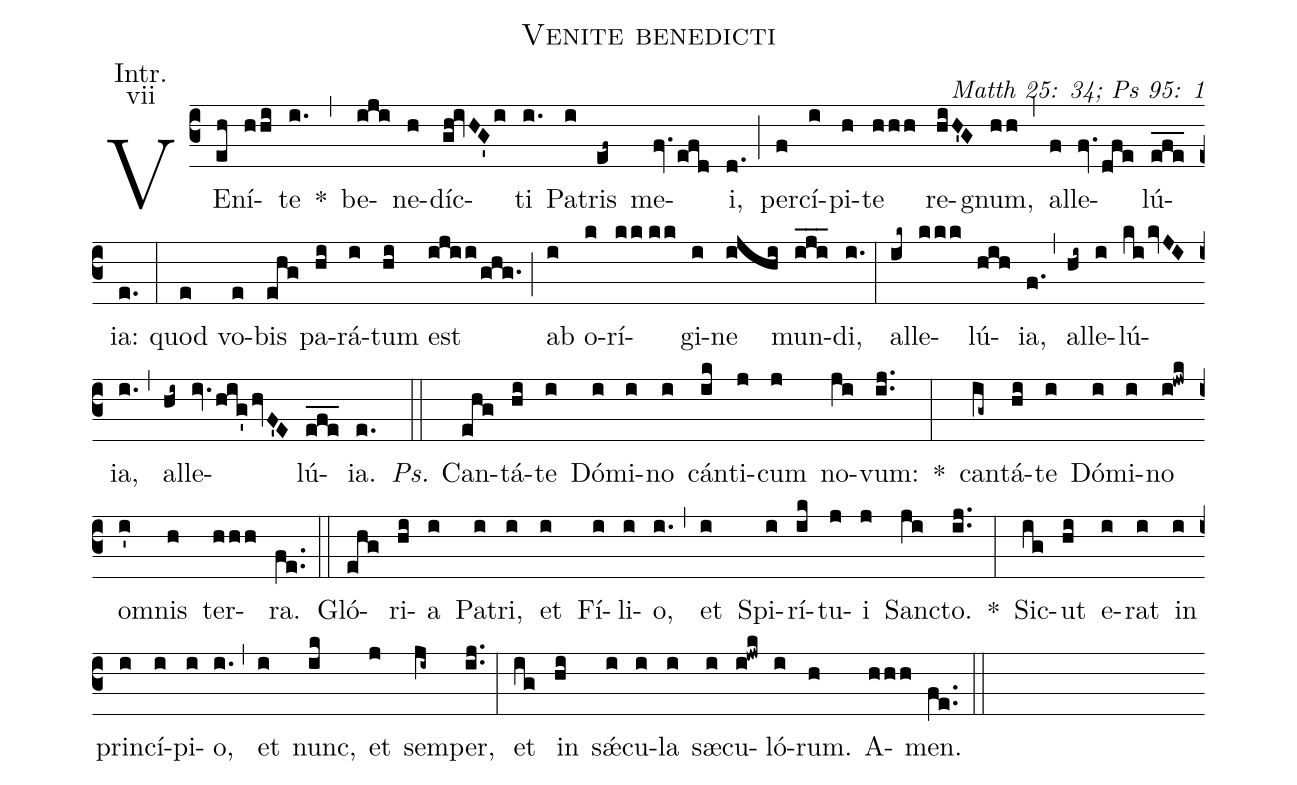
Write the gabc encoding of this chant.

name: Venite benedicti;
office-part: Introitus;
mode: 7;
commentary: Matth 25: 34; Ps 95: 1;
annotation: Intr.;
annotation: vii;
%%
(c3) VE(eh)ní(hhi)te(i.) *(,) be(iji)ne(h)díc(gh!ivHG'i)ti(i.) Pa(i)tris(ef~) me(fv.efd)i,(d.) (;) per(f)cí(i)pi(h)te(hhh) re(hiH'G)gnum,(hh) (,) al(f)le(fv.dfe)lú(efe___)ia:(e.) (:)
quod(e) vo(e)bis(ehg) pa(hi)rá(i)tum(hi) est(ijii/ghg.) (;) ab(i) o(k)rí(kk//kk)gi(i)ne(ijhi) mun(iji___)di,(i.) (:)
al(ik~)le(kkk)lú(hih)ia,(f.) (,) al(hi~)le(i)lú(ki/kvJI)ia,(i.) (,) al(hi~)le(iv.hig'/hvF'E)lú(efe___)ia.(e.) (::)
<i>Ps.</i> Can(ehg)tá(hi)te(i) Dó(i)mi(i)no(i) cán(ik)ti(j)cum(j) no(ji)vum:(ij..) *(:)
can(ig~)tá(hi)te(i) Dó(i)mi(i)no(i!jwk) om(i')nis(h) ter(hhh)ra.(fe..) (::)
Gló(ehg)ri(hi)a(i) Pa(i)tri,(i) et(i) Fí(i)li(i)o,(i.) (,) et(i) Spi(i)rí(ik)tu(j)i(j) Sanc(ji)to.(ij..) *(:) Sic(ig)ut(hi) e(i)rat(i) in(i) prin(i)cí(i)pi(i)o,(i.) (,) et(i) nunc,(ik) et(j) sem(ji~)per,(ij..) (:) et(ig) in(hi) sǽ(i)cu(i)la(i) sæ(i)cu(i!jwk)ló(i)rum.(h) A(hhh)men.(fe..) (::)
